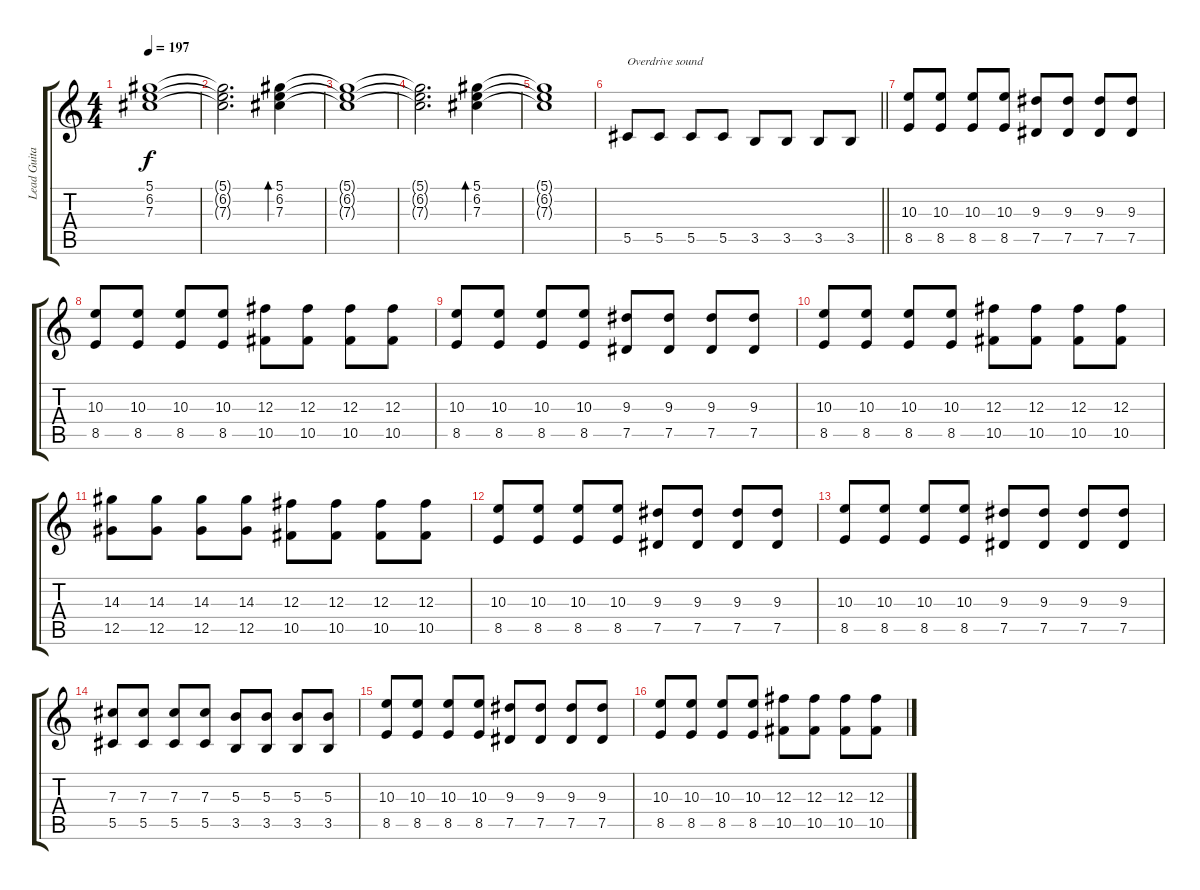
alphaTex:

\track ("Lead Guitar" "Lead Guita") {instrument overdrivenguitar}
\staff {score tabs}
\tuning (Eb4 Bb3 Gb3 Db3 Ab2 Db2) {hide}
\ts (4 4)
\tempo 197
\clef g2
\ks c
(5.1{t} 6.2{t} 7.3{t}).1{dy f} |
(5.1{t} 6.2{t} 7.3{t}).2{d} (5.1 6.2 7.3).4{bd 480} |
(5.1{t} 6.2{t} 7.3{t}).1 |
(5.1{t} 6.2{t} 7.3{t}).2{d} (5.1 6.2 7.3).4{bd 480} |
(5.1{t} 6.2{t} 7.3{t}).1 |
\barLineRight lightlight
5.5.8{txt "Overdrive sound"} 5.5.8 5.5.8 5.5.8 3.5.8 3.5.8 3.5.8 3.5.8 |
(10.3 8.5).8 (10.3 8.5).8 (10.3 8.5).8 (10.3 8.5).8 (9.3 7.5).8 (9.3 7.5).8 (9.3 7.5).8 (9.3 7.5).8 |
(10.3 8.5).8 (10.3 8.5).8 (10.3 8.5).8 (10.3 8.5).8 (12.3 10.5).8 (12.3 10.5).8 (12.3 10.5).8 (12.3 10.5).8 |
(10.3 8.5).8 (10.3 8.5).8 (10.3 8.5).8 (10.3 8.5).8 (9.3 7.5).8 (9.3 7.5).8 (9.3 7.5).8 (9.3 7.5).8 |
(10.3 8.5).8 (10.3 8.5).8 (10.3 8.5).8 (10.3 8.5).8 (12.3 10.5).8 (12.3 10.5).8 (12.3 10.5).8 (12.3 10.5).8 |
(14.3 12.5).8 (14.3 12.5).8 (14.3 12.5).8 (14.3 12.5).8 (12.3 10.5).8 (12.3 10.5).8 (12.3 10.5).8 (12.3 10.5).8 |
(10.3 8.5).8 (10.3 8.5).8 (10.3 8.5).8 (10.3 8.5).8 (9.3 7.5).8 (9.3 7.5).8 (9.3 7.5).8 (9.3 7.5).8 |
(10.3 8.5).8 (10.3 8.5).8 (10.3 8.5).8 (10.3 8.5).8 (9.3 7.5).8 (9.3 7.5).8 (9.3 7.5).8 (9.3 7.5).8 |
(7.3 5.5).8 (7.3 5.5).8 (7.3 5.5).8 (7.3 5.5).8 (5.3 3.5).8 (5.3 3.5).8 (5.3 3.5).8 (5.3 3.5).8 |
(10.3 8.5).8 (10.3 8.5).8 (10.3 8.5).8 (10.3 8.5).8 (9.3 7.5).8 (9.3 7.5).8 (9.3 7.5).8 (9.3 7.5).8 |
(10.3 8.5).8 (10.3 8.5).8 (10.3 8.5).8 (10.3 8.5).8 (12.3 10.5).8 (12.3 10.5).8 (12.3 10.5).8 (12.3 10.5).8
